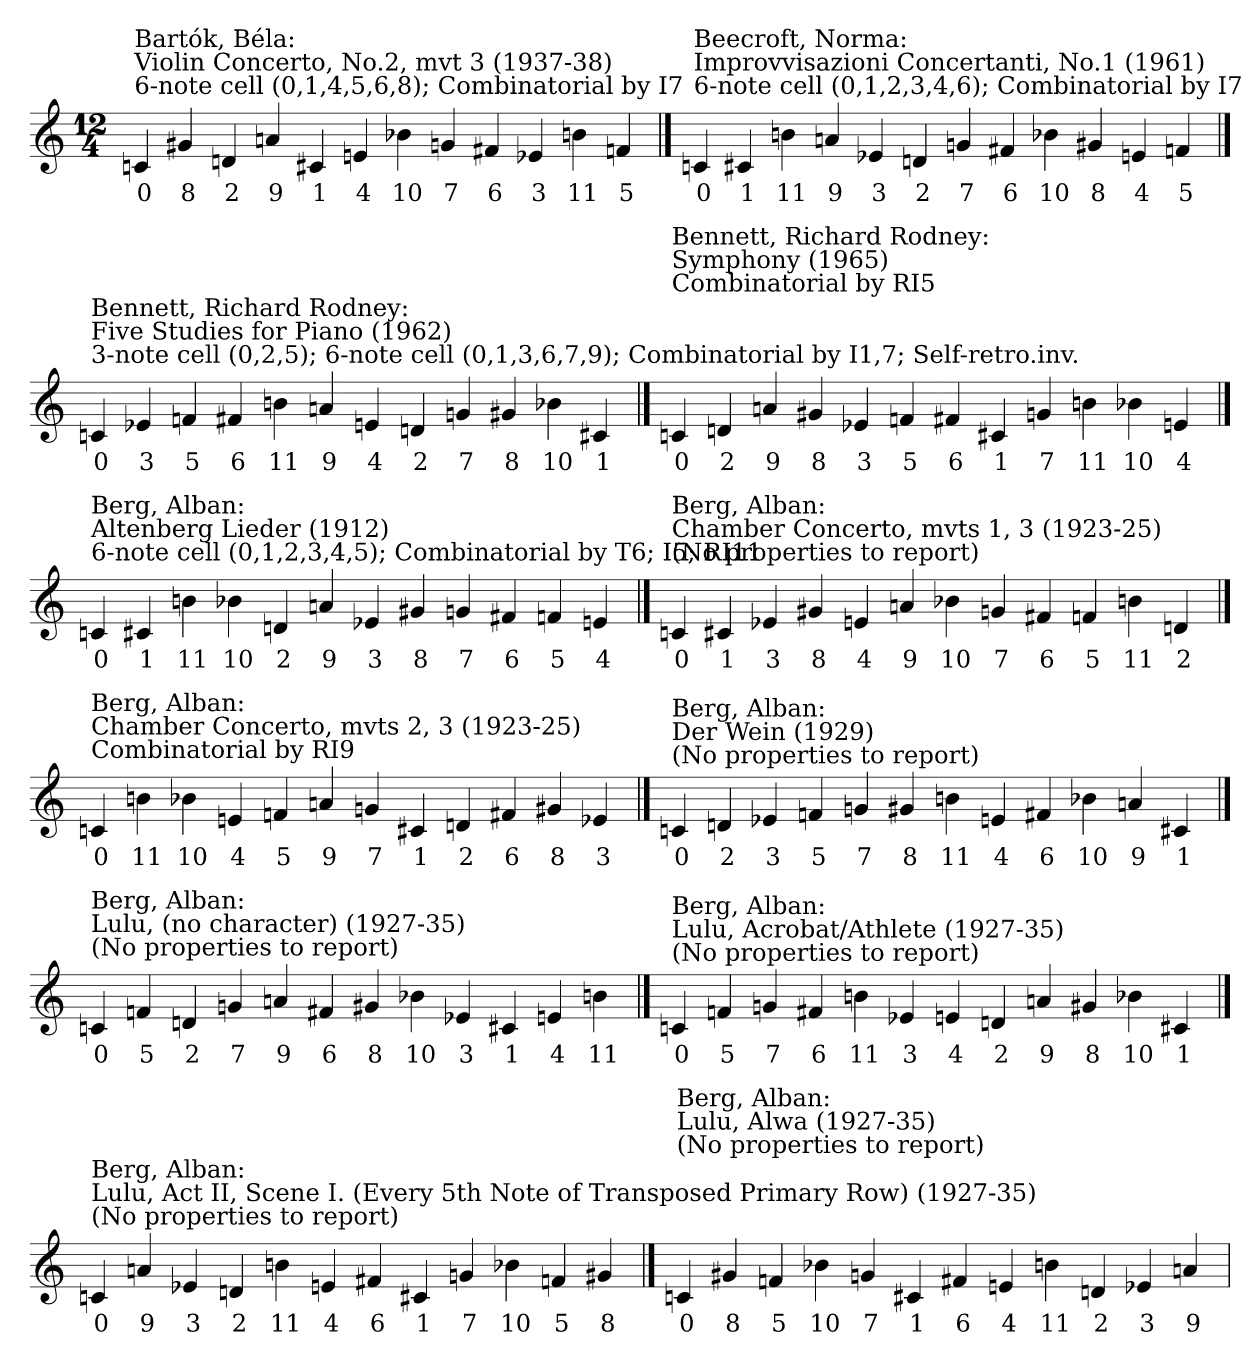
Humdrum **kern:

**kern	**text
*part1	*part1
*staff1	*staff1
!!LO:LB:g=z
*M12/4	*
==49	==49
!LO:TX:t=Bartók, Béla&colon; \nViolin Concerto, No.2, mvt 3 (1937-38)\n6-note cell (0,1,4,5,6,8); Combinatorial by I7	!
4cn	0
4g#X	8
4dn	2
4an	9
4c#X	1
4en	4
4b-X	10
4gn	7
4f#X	6
4e-X	3
4bn	11
4fn	5
!!LO:LB:g=z
==50	==50
!LO:TX:t=Beecroft, Norma&colon; \nImprovvisazioni Concertanti, No.1 (1961)\n6-note cell (0,1,2,3,4,6); Combinatorial by I7	!
4cn	0
4c#X	1
4bn	11
4an	9
4e-X	3
4dn	2
4gn	7
4f#X	6
4b-X	10
4g#X	8
4en	4
4fn	5
!!LO:LB:g=z
==51	==51
!LO:TX:t=Bennett, Richard Rodney&colon; \nFive Studies for Piano (1962)\n3-note cell (0,2,5); 6-note cell (0,1,3,6,7,9); Combinatorial by I1,7; Self-retro.inv.	!
4cn	0
4e-X	3
4fn	5
4f#X	6
4bn	11
4an	9
4en	4
4dn	2
4gn	7
4g#X	8
4b-X	10
4c#X	1
!!LO:LB:g=z
==52	==52
!LO:TX:t=Bennett, Richard Rodney&colon; \nSymphony (1965)\nCombinatorial by RI5	!
4cn	0
4dn	2
4an	9
4g#X	8
4e-X	3
4fn	5
4f#X	6
4c#X	1
4gn	7
4bn	11
4b-X	10
4en	4
!!LO:LB:g=z
==53	==53
!LO:TX:t=Berg, Alban&colon; \nAltenberg Lieder (1912)\n6-note cell (0,1,2,3,4,5); Combinatorial by T6; I5; RI11	!
4cn	0
4c#X	1
4bn	11
4b-X	10
4dn	2
4an	9
4e-X	3
4g#X	8
4gn	7
4f#X	6
4fn	5
4en	4
!!LO:LB:g=z
==54	==54
!LO:TX:t=Berg, Alban&colon; \nChamber Concerto, mvts 1, 3 (1923-25)\n(No properties to report)	!
4cn	0
4c#X	1
4e-X	3
4g#X	8
4en	4
4an	9
4b-X	10
4gn	7
4f#X	6
4fn	5
4bn	11
4dn	2
!!LO:LB:g=z
==55	==55
!LO:TX:t=Berg, Alban&colon; \nChamber Concerto, mvts 2, 3 (1923-25)\nCombinatorial by RI9	!
4cn	0
4bn	11
4b-X	10
4en	4
4fn	5
4an	9
4gn	7
4c#X	1
4dn	2
4f#X	6
4g#X	8
4e-X	3
!!LO:LB:g=z
==56	==56
!LO:TX:t=Berg, Alban&colon; \nDer Wein (1929)\n(No properties to report)	!
4cn	0
4dn	2
4e-X	3
4fn	5
4gn	7
4g#X	8
4bn	11
4en	4
4f#X	6
4b-X	10
4an	9
4c#X	1
!!LO:LB:g=z
==57	==57
!LO:TX:t=Berg, Alban&colon; \nLulu, (no character) (1927-35)\n(No properties to report)	!
4cn	0
4fn	5
4dn	2
4gn	7
4an	9
4f#X	6
4g#X	8
4b-X	10
4e-X	3
4c#X	1
4en	4
4bn	11
!!LO:LB:g=z
==58	==58
!LO:TX:t=Berg, Alban&colon; \nLulu, Acrobat/Athlete (1927-35)\n(No properties to report)	!
4cn	0
4fn	5
4gn	7
4f#X	6
4bn	11
4e-X	3
4en	4
4dn	2
4an	9
4g#X	8
4b-X	10
4c#X	1
!!LO:LB:g=z
==59	==59
!LO:TX:t=Berg, Alban&colon; \nLulu, Act II, Scene I. (Every 5th Note of Transposed Primary Row) (1927-35)\n(No properties to report)	!
4cn	0
4an	9
4e-X	3
4dn	2
4bn	11
4en	4
4f#X	6
4c#X	1
4gn	7
4b-X	10
4fn	5
4g#X	8
!!LO:LB:g=z
==60	==60
!LO:TX:t=Berg, Alban&colon; \nLulu, Alwa (1927-35)\n(No properties to report)	!
4cn	0
4g#X	8
4fn	5
4b-X	10
4gn	7
4c#X	1
4f#X	6
4en	4
4bn	11
4dn	2
4e-X	3
4an	9
=	=
*-	*-
